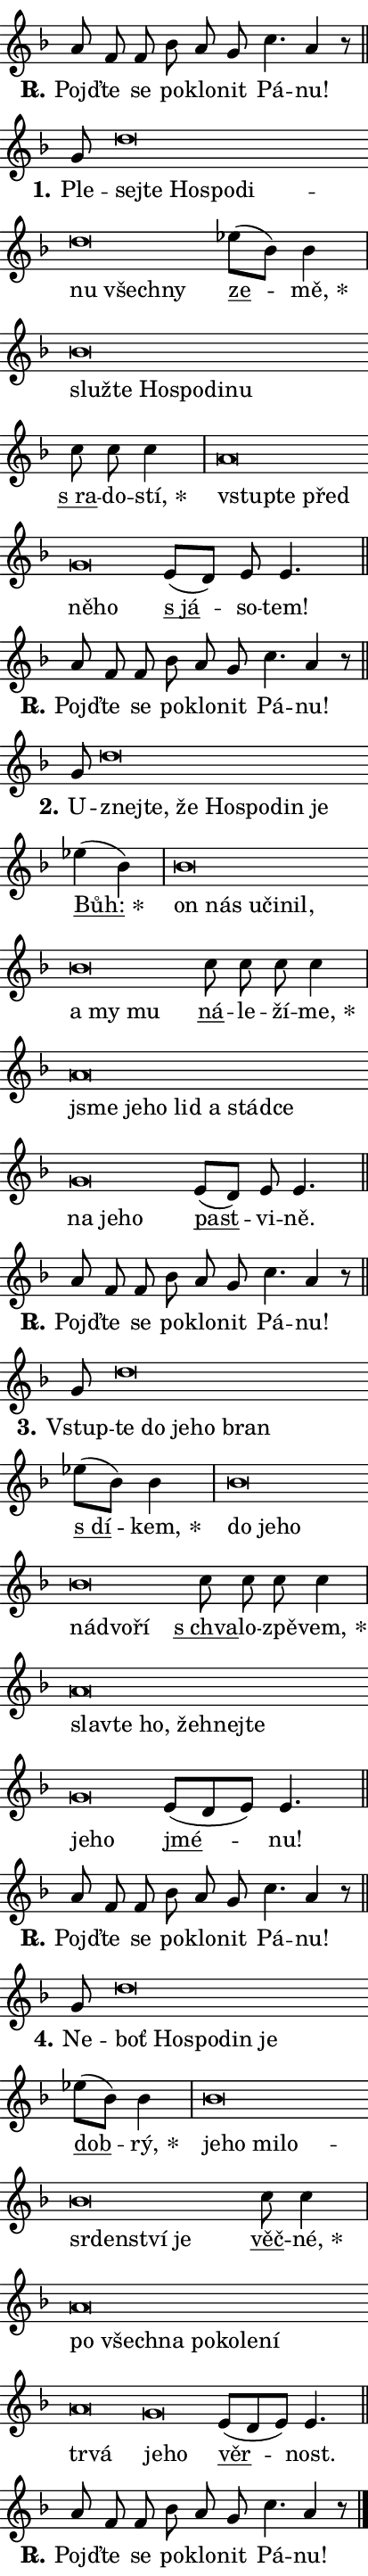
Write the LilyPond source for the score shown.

\version "2.22.1"
\header { tagline = "" }
\paper {
  indent = 0\cm
  top-margin = 0\cm
  right-margin = 0\cm
  bottom-margin = 0\cm
  left-margin = 0\cm
  paper-width = 7\cm
  page-breaking = #ly:one-page-breaking
  system-system-spacing.basic-distance = #11
  score-system-spacing.basic-distance = #11.3
  ragged-last = ##f
}


%% Author: Thomas Morley
%% https://lists.gnu.org/archive/html/lilypond-user/2020-05/msg00002.html
#(define (line-position grob)
"Returns position of @var[grob} in current system:
   @code{'start}, if at first time-step
   @code{'end}, if at last time-step
   @code{'middle} otherwise
"
  (let* ((col (ly:item-get-column grob))
         (ln (ly:grob-object col 'left-neighbor))
         (rn (ly:grob-object col 'right-neighbor))
         (col-to-check-left (if (ly:grob? ln) ln col))
         (col-to-check-right (if (ly:grob? rn) rn col))
         (break-dir-left
           (and
             (ly:grob-property col-to-check-left 'non-musical #f)
             (ly:item-break-dir col-to-check-left)))
         (break-dir-right
           (and
             (ly:grob-property col-to-check-right 'non-musical #f)
             (ly:item-break-dir col-to-check-right))))
        (cond ((eqv? 1 break-dir-left) 'start)
              ((eqv? -1 break-dir-right) 'end)
              (else 'middle))))

#(define (tranparent-at-line-position vctor)
  (lambda (grob)
  "Relying on @code{line-position} select the relevant enry from @var{vctor}.
Used to determine transparency,"
    (case (line-position grob)
      ((end) (not (vector-ref vctor 0)))
      ((middle) (not (vector-ref vctor 1)))
      ((start) (not (vector-ref vctor 2))))))

noteHeadBreakVisibility =
#(define-music-function (break-visibility)(vector?)
"Makes @code{NoteHead}s transparent relying on @var{break-visibility}"
#{
  \override NoteHead.transparent =
    #(tranparent-at-line-position break-visibility)
#})

#(define delete-ledgers-for-transparent-note-heads
  (lambda (grob)
    "Reads whether a @code{NoteHead} is transparent.
If so this @code{NoteHead} is removed from @code{'note-heads} from
@var{grob}, which is supposed to be @code{LedgerLineSpanner}.
As a result ledgers are not printed for this @code{NoteHead}"
    (let* ((nhds-array (ly:grob-object grob 'note-heads))
           (nhds-list
             (if (ly:grob-array? nhds-array)
                 (ly:grob-array->list nhds-array)
                 '()))
           ;; Relies on the transparent-property being done before
           ;; Staff.LedgerLineSpanner.after-line-breaking is executed.
           ;; This is fragile ...
           (to-keep
             (remove
               (lambda (nhd)
                 (ly:grob-property nhd 'transparent #f))
               nhds-list)))
      ;; TODO find a better method to iterate over grob-arrays, similiar
      ;; to filter/remove etc for lists
      ;; For now rebuilt from scratch
      (set! (ly:grob-object grob 'note-heads)  '())
      (for-each
        (lambda (nhd)
          (ly:pointer-group-interface::add-grob grob 'note-heads nhd))
        to-keep))))

hideNotes = {
  \noteHeadBreakVisibility #begin-of-line-visible
}
unHideNotes = {
  \noteHeadBreakVisibility #all-visible
}

% work-around for resetting accidentals
% https://lilypond.org/doc/v2.23/Documentation/notation/displaying-rhythms#unmetered-music
cadenzaMeasure = {
  \cadenzaOff
  \partial 1024 s1024
  \cadenzaOn
}

#(define-markup-command (accent layout props text) (markup?)
  "Underline accented syllable"
  (interpret-markup layout props
    #{\markup \override #'(offset . 4.3) \underline { #text }#}))

responsum = \markup \concat {
  "R" \hspace #-1.05 \path #0.1 #'((moveto 0 0.07) (lineto 0.9 0.8)) \hspace #0.05 "."
}

\layout {
    \context {
        \Staff
        \remove "Time_signature_engraver"
        \override LedgerLineSpanner.after-line-breaking = #delete-ledgers-for-transparent-note-heads
    }
    \context {
        \Voice {
            \override NoteHead.output-attributes = #'((class . "notehead"))
            \override Hairpin.height = #0.55
        }
    }
    \context {
        \Lyrics {
            \override StanzaNumber.output-attributes = #'((class . "stanzanumber"))
            \override LyricSpace.minimum-distance = #0.9
            \override LyricText.font-name = #"TeX Gyre Schola"
            \override LyricText.font-size = 1
            \override StanzaNumber.font-name = #"TeX Gyre Schola Bold"
            \override StanzaNumber.font-size = 1
        }
    }
}

% magnetic-lyrics.ily
%
%   written by
%     Jean Abou Samra <jean@abou-samra.fr>
%     Werner Lemberg <wl@gnu.org>
%
%   adapted by
%     Jiri Hon <jiri.hon@gmail.com>
%
% Version 2022-Apr-15

% https://www.mail-archive.com/lilypond-user@gnu.org/msg149350.html

#(define (Left_hyphen_pointer_engraver context)
   "Collect syllable-hyphen-syllable occurrences in lyrics and store
them in properties.  This engraver only looks to the left.  For
example, if the lyrics input is @code{foo -- bar}, it does the
following.

@itemize @bullet
@item
Set the @code{text} property of the @code{LyricHyphen} grob between
@q{foo} and @q{bar} to @code{foo}.

@item
Set the @code{left-hyphen} property of the @code{LyricText} grob with
text @q{foo} to the @code{LyricHyphen} grob between @q{foo} and
@q{bar}.
@end itemize

Use this auxiliary engraver in combination with the
@code{lyric-@/text::@/apply-@/magnetic-@/offset!} hook."
   (let ((hyphen #f)
         (text #f))
     (make-engraver
      (acknowledgers
       ((lyric-syllable-interface engraver grob source-engraver)
        (set! text grob)))
      (end-acknowledgers
       ((lyric-hyphen-interface engraver grob source-engraver)
        ;(when (not (grob::has-interface grob 'lyric-space-interface))
          (set! hyphen grob)));)
      ((stop-translation-timestep engraver)
       (when (and text hyphen)
         (ly:grob-set-object! text 'left-hyphen hyphen))
       (set! text #f)
       (set! hyphen #f)))))

#(define (lyric-text::apply-magnetic-offset! grob)
   "If the space between two syllables is less than the value in
property @code{LyricText@/.details@/.squash-threshold}, move the right
syllable to the left so that it gets concatenated with the left
syllable.

Use this function as a hook for
@code{LyricText@/.after-@/line-@/breaking} if the
@code{Left_@/hyphen_@/pointer_@/engraver} is active."
   (let ((hyphen (ly:grob-object grob 'left-hyphen #f)))
     (when hyphen
       (let ((left-text (ly:spanner-bound hyphen LEFT)))
         (when (grob::has-interface left-text 'lyric-syllable-interface)
           (let* ((common (ly:grob-common-refpoint grob left-text X))
                  (this-x-ext (ly:grob-extent grob common X))
                  (left-x-ext
                   (begin
                     ;; Trigger magnetism for left-text.
                     (ly:grob-property left-text 'after-line-breaking)
                     (ly:grob-extent left-text common X)))
                  ;; `delta` is the gap width between two syllables.
                  (delta (- (interval-start this-x-ext)
                            (interval-end left-x-ext)))
                  (details (ly:grob-property grob 'details))
                  (threshold (assoc-get 'squash-threshold details 0.2)))
             (when (< delta threshold)
               (let* (;; We have to manipulate the input text so that
                      ;; ligatures crossing syllable boundaries are not
                      ;; disabled.  For languages based on the Latin
                      ;; script this is essentially a beautification.
                      ;; However, for non-Western scripts it can be a
                      ;; necessity.
                      (lt (ly:grob-property left-text 'text))
                      (rt (ly:grob-property grob 'text))
                      (is-space (grob::has-interface hyphen 'lyric-space-interface))
                      (space (if is-space " " ""))
                      (space-markup (grob-interpret-markup grob " "))
                      (space-size (interval-length (ly:stencil-extent space-markup X)))
                      (extra-delta (if is-space space-size 0))
                      ;; Append new syllable.
                      (ltrt-space (if (and (string? lt) (string? rt))
                                (string-append lt space rt)
                                (make-concat-markup (list lt space rt))))
                      ;; Right-align `ltrt` to the right side.
                      (ltrt-space-markup (grob-interpret-markup
                               grob
                               (make-translate-markup
                                (cons (interval-length this-x-ext) 0)
                                (make-right-align-markup ltrt-space)))))
                 (begin
                   ;; Don't print `left-text`.
                   (ly:grob-set-property! left-text 'stencil #f)
                   ;; Set text and stencil (which holds all collected
                   ;; syllables so far) and shift it to the left.
                   (ly:grob-set-property! grob 'text ltrt-space)
                   (ly:grob-set-property! grob 'stencil ltrt-space-markup)
                   (ly:grob-translate-axis! grob (- (- delta extra-delta)) X))))))))))


#(define (lyric-hyphen::displace-bounds-first grob)
   ;; Make very sure this callback isn't triggered too early.
   (let ((left (ly:spanner-bound grob LEFT))
         (right (ly:spanner-bound grob RIGHT)))
     (ly:grob-property left 'after-line-breaking)
     (ly:grob-property right 'after-line-breaking)
     (ly:lyric-hyphen::print grob)))

squashThreshold = #0.4

\layout {
  \context {
    \Lyrics
    \consists #Left_hyphen_pointer_engraver
    \override LyricText.after-line-breaking =
      #lyric-text::apply-magnetic-offset!
    \override LyricHyphen.stencil = #lyric-hyphen::displace-bounds-first
    \override LyricText.details.squash-threshold = \squashThreshold
    \override LyricHyphen.minimum-distance = 0
    \override LyricHyphen.minimum-length = \squashThreshold
  }
}

squash = \override LyricText.details.squash-threshold = 9999
unSquash = \override LyricText.details.squash-threshold = \squashThreshold

left = \override LyricText.self-alignment-X = #LEFT
unLeft = \revert LyricText.self-alignment-X

starOffset = #(lambda (grob) 
                (let ((x_offset (ly:self-alignment-interface::aligned-on-x-parent grob)))
                  (if (= x_offset 0) 0 (+ x_offset 1.2))))

star = #(define-music-function (syllable)(string?)
"Append star separator at the end of a syllable"
#{
  \once \override LyricText.X-offset = #starOffset
  \lyricmode { \markup {
    #syllable
    \override #'((font-name . "TeX Gyre Schola Bold")) \hspace #0.2 \lower #0.65 \larger "*"
  } }
#})

starAccent = #(define-music-function (syllable)(string?)
"Append star separator at the end of a syllable and make accent"
#{
  \once \override LyricText.X-offset = #starOffset
  \lyricmode { \markup {
    \accent #syllable
    \override #'((font-name . "TeX Gyre Schola Bold")) \hspace #0.2 \lower #0.65 \larger "*"
  } }
#})

breath = #(define-music-function (syllable)(string?)
"Append breathing indicator at the end of a syllable"
#{
  \lyricmode { \markup { #syllable "+" } }
#})

optionalBreath = #(define-music-function (syllable)(string?)
"Append optional breathing indicator at the end of a syllable"
#{
  \lyricmode { \markup { #syllable "(+)" } }
#})


\score {
    <<
        \new Voice = "melody" { \cadenzaOn \key f \major \relative { a'8 f f bes a g c4. a4 r8 \cadenzaMeasure \bar "||" \break } }
        \new Lyrics \lyricsto "melody" { \lyricmode { \set stanza = \responsum
Pojď -- te se po -- klo -- nit Pá -- nu! } }
    >>
    \layout {}
}

\score {
    <<
        \new Voice = "melody" { \cadenzaOn \key f \major \relative { g'8 d'\breve*1/16 \hideNotes \breve*1/16 \bar "" \breve*1/16 \bar "" \breve*1/16 \bar "" \breve*1/16 \bar "" \breve*1/16 \bar "" \breve*1/16 \breve*1/16 \bar "" \unHideNotes \bar "" es8[( bes)] bes4 \cadenzaMeasure \bar "|" bes\breve*1/16 \hideNotes \breve*1/16 \bar "" \breve*1/16 \bar "" \breve*1/16 \bar "" \breve*1/16 \breve*1/16 \bar "" \unHideNotes \bar "" c8 c c4 \cadenzaMeasure \bar "|" a\breve*1/16 \hideNotes \breve*1/16 \breve*1/16 \bar "" \unHideNotes g\breve*1/16 \hideNotes \breve*1/16 \bar "" \unHideNotes \bar "" e8[( d)] e e4. \cadenzaMeasure \bar "||" \break } }
        \new Lyrics \lyricsto "melody" { \lyricmode { \set stanza = "1."
Ple -- \left sej -- \squash te Ho -- spo -- di -- nu všech -- ny \unLeft \unSquash \markup \accent ze -- \star mě, \left služ -- \squash te Ho -- spo -- di -- nu \unLeft \unSquash \markup \accent "s ra" -- do -- \star stí, \left vstup -- \squash te před \left \unLeft \unSquash ně -- \squash ho \unLeft \unSquash \markup \accent "s já" -- so -- tem! } }
    >>
    \layout {}
}

\score {
    <<
        \new Voice = "melody" { \cadenzaOn \key f \major \relative { a'8 f f bes a g c4. a4 r8 \cadenzaMeasure \bar "||" \break } }
        \new Lyrics \lyricsto "melody" { \lyricmode { \set stanza = \responsum
Pojď -- te se po -- klo -- nit Pá -- nu! } }
    >>
    \layout {}
}

\score {
    <<
        \new Voice = "melody" { \cadenzaOn \key f \major \relative { g'8 d'\breve*1/16 \hideNotes \breve*1/16 \bar "" \breve*1/16 \bar "" \breve*1/16 \bar "" \breve*1/16 \bar "" \breve*1/16 \breve*1/16 \bar "" \unHideNotes \bar "" es4( bes) \cadenzaMeasure \bar "|" bes\breve*1/16 \hideNotes \breve*1/16 \bar "" \breve*1/16 \bar "" \breve*1/16 \bar "" \breve*1/16 \bar "" \breve*1/16 \bar "" \breve*1/16 \breve*1/16 \bar "" \unHideNotes \bar "" c8 c c c4 \cadenzaMeasure \bar "|" a\breve*1/16 \hideNotes \breve*1/16 \bar "" \breve*1/16 \bar "" \breve*1/16 \bar "" \breve*1/16 \bar "" \breve*1/16 \breve*1/16 \bar "" \unHideNotes g\breve*1/16 \hideNotes \breve*1/16 \breve*1/16 \bar "" \unHideNotes \bar "" e8[( d)] e e4. \cadenzaMeasure \bar "||" \break } }
        \new Lyrics \lyricsto "melody" { \lyricmode { \set stanza = "2."
U -- \left znej -- \squash te, že Ho -- spo -- din je \unLeft \unSquash \starAccent Bůh: \left on \squash nás u -- či -- nil, a my mu \unLeft \unSquash \markup \accent ná -- le -- ží -- \star me, \left jsme \squash je -- ho lid a stád -- ce \left \unLeft \unSquash na \squash je -- ho \unLeft \unSquash \markup \accent past -- vi -- ně. } }
    >>
    \layout {}
}

\score {
    <<
        \new Voice = "melody" { \cadenzaOn \key f \major \relative { a'8 f f bes a g c4. a4 r8 \cadenzaMeasure \bar "||" \break } }
        \new Lyrics \lyricsto "melody" { \lyricmode { \set stanza = \responsum
Pojď -- te se po -- klo -- nit Pá -- nu! } }
    >>
    \layout {}
}

\score {
    <<
        \new Voice = "melody" { \cadenzaOn \key f \major \relative { g'8 d'\breve*1/16 \hideNotes \breve*1/16 \bar "" \breve*1/16 \bar "" \breve*1/16 \breve*1/16 \bar "" \unHideNotes \bar "" es8[( bes)] bes4 \cadenzaMeasure \bar "|" bes\breve*1/16 \hideNotes \breve*1/16 \bar "" \breve*1/16 \bar "" \breve*1/16 \bar "" \breve*1/16 \breve*1/16 \bar "" \unHideNotes \bar "" c8 c c c4 \cadenzaMeasure \bar "|" a\breve*1/16 \hideNotes \breve*1/16 \bar "" \breve*1/16 \bar "" \breve*1/16 \bar "" \breve*1/16 \breve*1/16 \bar "" \unHideNotes g\breve*1/16 \hideNotes \breve*1/16 \bar "" \unHideNotes \bar "" e8[( d e)] e4. \cadenzaMeasure \bar "||" \break } }
        \new Lyrics \lyricsto "melody" { \lyricmode { \set stanza = "3."
Vstup -- \left te \squash do je -- ho bran \unLeft \unSquash \markup \accent "s dí" -- \star kem, \left do \squash je -- ho ná -- dvo -- ří \unLeft \unSquash \markup \accent "s chva" -- lo -- zpě -- \star vem, \left sla -- \squash vte ho, žeh -- nej -- te \left \unLeft \unSquash je -- \squash ho \unLeft \unSquash \markup \accent jmé -- nu! } }
    >>
    \layout {}
}

\score {
    <<
        \new Voice = "melody" { \cadenzaOn \key f \major \relative { a'8 f f bes a g c4. a4 r8 \cadenzaMeasure \bar "||" \break } }
        \new Lyrics \lyricsto "melody" { \lyricmode { \set stanza = \responsum
Pojď -- te se po -- klo -- nit Pá -- nu! } }
    >>
    \layout {}
}

\score {
    <<
        \new Voice = "melody" { \cadenzaOn \key f \major \relative { g'8 d'\breve*1/16 \hideNotes \breve*1/16 \bar "" \breve*1/16 \bar "" \breve*1/16 \breve*1/16 \bar "" \unHideNotes \bar "" es8[( bes)] bes4 \cadenzaMeasure \bar "|" bes\breve*1/16 \hideNotes \breve*1/16 \bar "" \breve*1/16 \bar "" \breve*1/16 \bar "" \breve*1/16 \bar "" \breve*1/16 \bar "" \breve*1/16 \breve*1/16 \bar "" \unHideNotes \bar "" c8 c4 \cadenzaMeasure \bar "|" a\breve*1/16 \hideNotes \breve*1/16 \bar "" \breve*1/16 \bar "" \breve*1/16 \bar "" \breve*1/16 \bar "" \breve*1/16 \bar "" \breve*1/16 \bar "" \breve*1/16 \breve*1/16 \bar "" \unHideNotes g\breve*1/16 \hideNotes \breve*1/16 \bar "" \unHideNotes \bar "" e8[( d e)] e4. \cadenzaMeasure \bar "||" \break } }
        \new Lyrics \lyricsto "melody" { \lyricmode { \set stanza = "4."
Ne -- \left boť \squash Ho -- spo -- din je \unLeft \unSquash \markup \accent dob -- \star rý, \left je -- \squash ho mi -- lo -- sr -- den -- ství je \unLeft \unSquash \markup \accent věč -- \star né, \left po \squash všech -- na po -- ko -- le -- ní tr -- vá \left \unLeft \unSquash je -- \squash ho \unLeft \unSquash \markup \accent věr -- nost. } }
    >>
    \layout {}
}

\score {
    <<
        \new Voice = "melody" { \cadenzaOn \key f \major \relative { a'8 f f bes a g c4. a4 r8 \cadenzaMeasure \bar "||" \break } \bar "|." }
        \new Lyrics \lyricsto "melody" { \lyricmode { \set stanza = \responsum
Pojď -- te se po -- klo -- nit Pá -- nu! } }
    >>
    \layout {}
}
